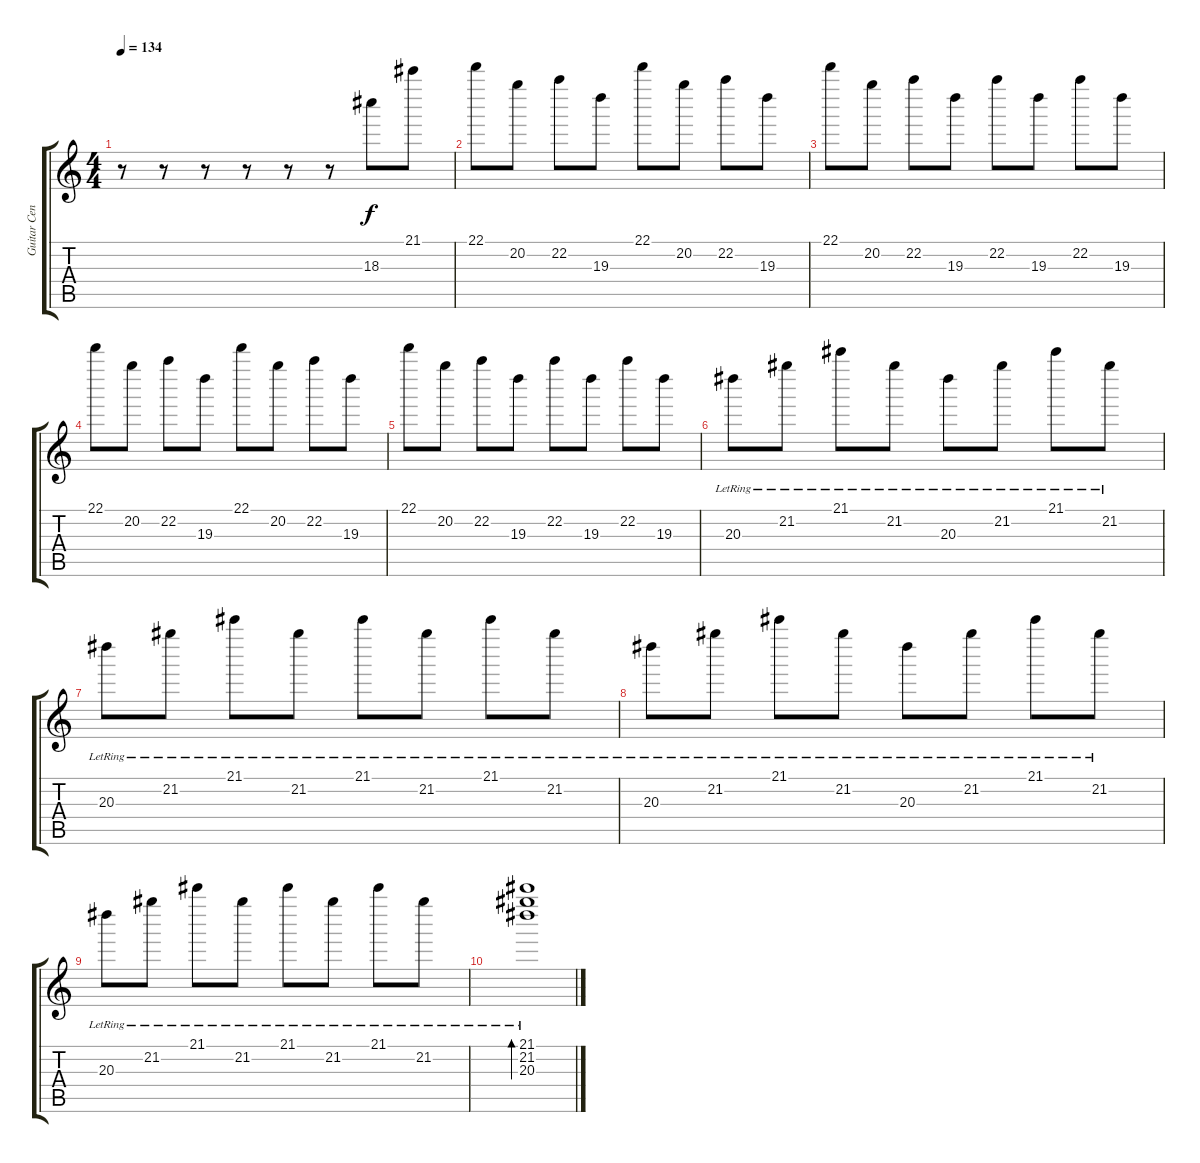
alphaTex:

\track ("Guitar Center 2 Octave Up" "Guitar Cen") {instrument electricguitarclean}
\staff {score tabs}
\tuning (E5 B4 G4 D4 A3 E3) {hide}
\ts (4 4)
\tempo 134
\clef g2
\ks c
r.8{dy f instrument electricguitarmuted} r.8 r.8 r.8 r.8 r.8 18.3.8 21.1.8 |
22.1.8{instrument electricguitarclean} 20.2.8 22.2.8 19.3.8 22.1.8 20.2.8 22.2.8 19.3.8 |
22.1.8 20.2.8 22.2.8 19.3.8 22.2.8 19.3.8 22.2.8 19.3.8 |
22.1.8 20.2.8 22.2.8 19.3.8 22.1.8 20.2.8 22.2.8 19.3.8 |
22.1.8 20.2.8 22.2.8 19.3.8 22.2.8 19.3.8 22.2.8 19.3.8 |
20.3{lr}.8 21.2{lr}.8 21.1{lr}.8 21.2{lr}.8 20.3{lr}.8 21.2{lr}.8 21.1{lr}.8 21.2{lr}.8 |
20.3{lr}.8 21.2{lr}.8 21.1{lr}.8 21.2{lr}.8 21.1{lr}.8 21.2{lr}.8 21.1{lr}.8 21.2{lr}.8 |
20.3{lr}.8 21.2{lr}.8 21.1{lr}.8 21.2{lr}.8 20.3{lr}.8 21.2{lr}.8 21.1{lr}.8 21.2{lr}.8 |
20.3{lr}.8 21.2{lr}.8 21.1{lr}.8 21.2{lr}.8 21.1{lr}.8 21.2{lr}.8 21.1{lr}.8 21.2{lr}.8 |
(21.1{lr} 21.2{lr} 20.3{lr}).1{bd 480}
